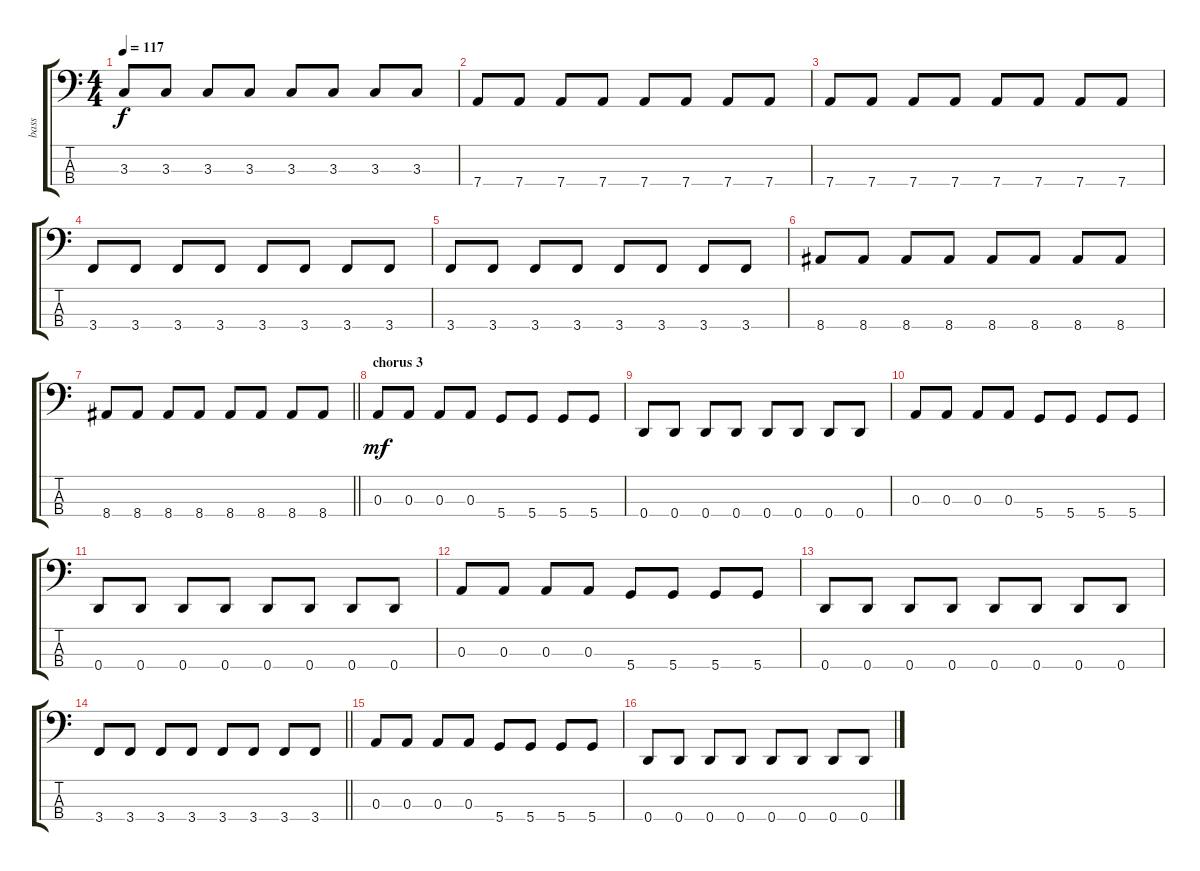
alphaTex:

\track ("bass" "bass") {instrument electricbasspick}
\staff {score tabs}
\tuning (G2 D2 A1 D1) {hide}
\ts (4 4)
\tempo 117
\clef f4
\ks c
3.3.8{dy f} 3.3.8 3.3.8 3.3.8 3.3.8 3.3.8 3.3.8 3.3.8 |
7.4.8 7.4.8 7.4.8 7.4.8 7.4.8 7.4.8 7.4.8 7.4.8 |
7.4.8 7.4.8 7.4.8 7.4.8 7.4.8 7.4.8 7.4.8 7.4.8 |
3.4.8 3.4.8 3.4.8 3.4.8 3.4.8 3.4.8 3.4.8 3.4.8 |
3.4.8 3.4.8 3.4.8 3.4.8 3.4.8 3.4.8 3.4.8 3.4.8 |
8.4.8 8.4.8 8.4.8 8.4.8 8.4.8 8.4.8 8.4.8 8.4.8 |
\barLineRight lightlight
8.4.8 8.4.8 8.4.8 8.4.8 8.4.8 8.4.8 8.4.8 8.4.8 |
\section ("" "chorus 3")
0.3.8{dy mf} 0.3.8 0.3.8 0.3.8 5.4.8 5.4.8 5.4.8 5.4.8 |
0.4.8 0.4.8 0.4.8 0.4.8 0.4.8 0.4.8 0.4.8 0.4.8 |
0.3.8 0.3.8 0.3.8 0.3.8 5.4.8 5.4.8 5.4.8 5.4.8 |
0.4.8 0.4.8 0.4.8 0.4.8 0.4.8 0.4.8 0.4.8 0.4.8 |
0.3.8 0.3.8 0.3.8 0.3.8 5.4.8 5.4.8 5.4.8 5.4.8 |
0.4.8 0.4.8 0.4.8 0.4.8 0.4.8 0.4.8 0.4.8 0.4.8 |
\barLineRight lightlight
3.4.8 3.4.8 3.4.8 3.4.8 3.4.8 3.4.8 3.4.8 3.4.8 |
0.3.8 0.3.8 0.3.8 0.3.8 5.4.8 5.4.8 5.4.8 5.4.8 |
0.4.8 0.4.8 0.4.8 0.4.8 0.4.8 0.4.8 0.4.8 0.4.8
